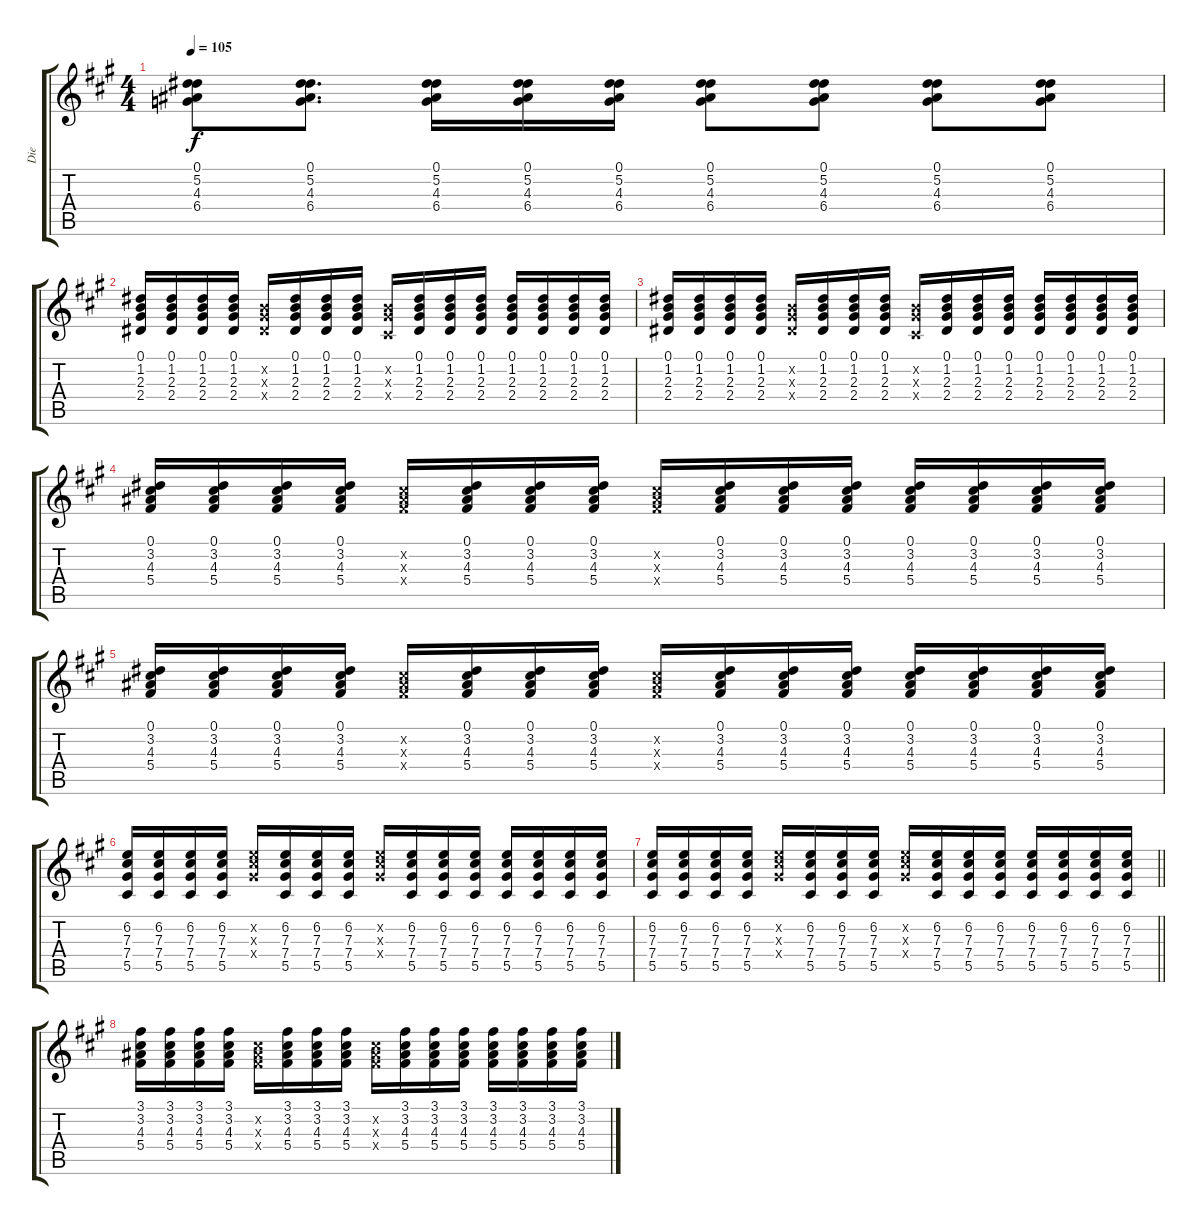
\track ("Die" "Die") {instrument acousticguitarsteel}
\staff {score tabs}
\tuning (Eb4 Bb3 Gb3 Db3 Ab2 Db2) {hide}
\ts (4 4)
\tempo 105
\clef g2
\ks f#minor
(0.1 5.2 4.3 6.4).8{dy f} (0.1 5.2 4.3 6.4).8{d} (0.1 5.2 4.3 6.4).16 (0.1 5.2 4.3 6.4).16 (0.1 5.2 4.3 6.4).16 (0.1 5.2 4.3 6.4).8 (0.1 5.2 4.3 6.4).8 (0.1 5.2 4.3 6.4).8 (0.1 5.2 4.3 6.4).8 |
(0.1 1.2 2.3 2.4).16 (0.1 1.2 2.3 2.4).16 (0.1 1.2 2.3 2.4).16 (0.1 1.2 2.3 2.4).16 (1.2{x} 2.3{x} 2.4{x}).16 (0.1 1.2 2.3 2.4).16 (0.1 1.2 2.3 2.4).16 (0.1 1.2 2.3 2.4).16 (1.2{x} 2.3{x} 0.4{x}).16 (0.1 1.2 2.3 2.4).16 (0.1 1.2 2.3 2.4).16 (0.1 1.2 2.3 2.4).16 (0.1 1.2 2.3 2.4).16 (0.1 1.2 2.3 2.4).16 (0.1 1.2 2.3 2.4).16 (0.1 1.2 2.3 2.4).16 |
(0.1 1.2 2.3 2.4).16 (0.1 1.2 2.3 2.4).16 (0.1 1.2 2.3 2.4).16 (0.1 1.2 2.3 2.4).16 (1.2{x} 2.3{x} 2.4{x}).16 (0.1 1.2 2.3 2.4).16 (0.1 1.2 2.3 2.4).16 (0.1 1.2 2.3 2.4).16 (1.2{x} 2.3{x} 0.4{x}).16 (0.1 1.2 2.3 2.4).16 (0.1 1.2 2.3 2.4).16 (0.1 1.2 2.3 2.4).16 (0.1 1.2 2.3 2.4).16 (0.1 1.2 2.3 2.4).16 (0.1 1.2 2.3 2.4).16 (0.1 1.2 2.3 2.4).16 |
(0.1 3.2 4.3 5.4).16 (0.1 3.2 4.3 5.4).16 (0.1 3.2 4.3 5.4).16 (0.1 3.2 4.3 5.4).16 (3.2{x} 4.3{x} 5.4{x}).16 (0.1 3.2 4.3 5.4).16 (0.1 3.2 4.3 5.4).16 (0.1 3.2 4.3 5.4).16 (3.2{x} 4.3{x} 5.4{x}).16 (0.1 3.2 4.3 5.4).16 (0.1 3.2 4.3 5.4).16 (0.1 3.2 4.3 5.4).16 (0.1 3.2 4.3 5.4).16 (0.1 3.2 4.3 5.4).16 (0.1 3.2 4.3 5.4).16 (0.1 3.2 4.3 5.4).16 |
(0.1 3.2 4.3 5.4).16 (0.1 3.2 4.3 5.4).16 (0.1 3.2 4.3 5.4).16 (0.1 3.2 4.3 5.4).16 (3.2{x} 4.3{x} 5.4{x}).16 (0.1 3.2 4.3 5.4).16 (0.1 3.2 4.3 5.4).16 (0.1 3.2 4.3 5.4).16 (3.2{x} 4.3{x} 5.4{x}).16 (0.1 3.2 4.3 5.4).16 (0.1 3.2 4.3 5.4).16 (0.1 3.2 4.3 5.4).16 (0.1 3.2 4.3 5.4).16 (0.1 3.2 4.3 5.4).16 (0.1 3.2 4.3 5.4).16 (0.1 3.2 4.3 5.4).16 |
(6.2 7.3 7.4 5.5).16 (6.2 7.3 7.4 5.5).16 (6.2 7.3 7.4 5.5).16 (6.2 7.3 7.4 5.5).16 (6.2{x} 7.3{x} 7.4{x}).16 (6.2 7.3 7.4 5.5).16 (6.2 7.3 7.4 5.5).16 (6.2 7.3 7.4 5.5).16 (6.2{x} 7.3{x} 7.4{x}).16 (6.2 7.3 7.4 5.5).16 (6.2 7.3 7.4 5.5).16 (6.2 7.3 7.4 5.5).16 (6.2 7.3 7.4 5.5).16 (6.2 7.3 7.4 5.5).16 (6.2 7.3 7.4 5.5).16 (6.2 7.3 7.4 5.5).16 |
\barLineRight lightlight
(6.2 7.3 7.4 5.5).16 (6.2 7.3 7.4 5.5).16 (6.2 7.3 7.4 5.5).16 (6.2 7.3 7.4 5.5).16 (6.2{x} 7.3{x} 7.4{x}).16 (6.2 7.3 7.4 5.5).16 (6.2 7.3 7.4 5.5).16 (6.2 7.3 7.4 5.5).16 (6.2{x} 7.3{x} 7.4{x}).16 (6.2 7.3 7.4 5.5).16 (6.2 7.3 7.4 5.5).16 (6.2 7.3 7.4 5.5).16 (6.2 7.3 7.4 5.5).16 (6.2 7.3 7.4 5.5).16 (6.2 7.3 7.4 5.5).16 (6.2 7.3 7.4 5.5).16 |
\section ("" "")
(3.1 3.2 4.3 5.4).16 (3.1 3.2 4.3 5.4).16 (3.1 3.2 4.3 5.4).16 (3.1 3.2 4.3 5.4).16 (3.2{x} 4.3{x} 5.4{x}).16 (3.1 3.2 4.3 5.4).16 (3.1 3.2 4.3 5.4).16 (3.1 3.2 4.3 5.4).16 (3.2{x} 4.3{x} 5.4{x}).16 (3.1 3.2 4.3 5.4).16 (3.1 3.2 4.3 5.4).16 (3.1 3.2 4.3 5.4).16 (3.1 3.2 4.3 5.4).16 (3.1 3.2 4.3 5.4).16 (3.1 3.2 4.3 5.4).16 (3.1 3.2 4.3 5.4).16
